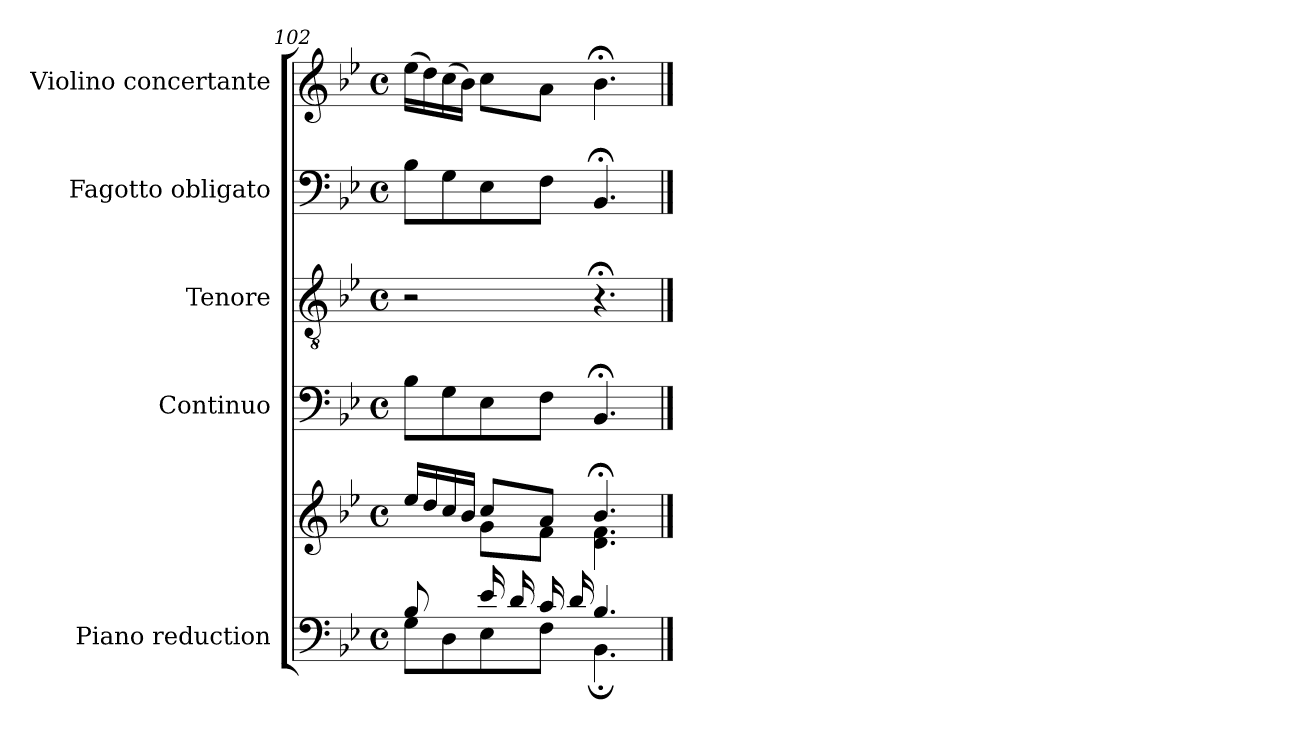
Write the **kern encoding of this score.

**kern	**kern	**kern	**kern	**kern	**kern
*part5	*part5	*part4	*part3	*part2	*part1
*staff6	*staff5	*staff4	*staff3	*staff2	*staff1
*I"Piano reduction	*	*I"Continuo	*I"Tenore	*I"Fagotto obligato	*I"Violino concertante
*I'Pno	*	*	*	*	*I'Vln
*clefF4	*clefG2	*clefF4	*clefGv2	*clefF4	*clefG2
*k[b-e-]	*k[b-e-]	*k[b-e-]	*k[b-e-]	*k[b-e-]	*k[b-e-]
*M4/4	*M4/4	*M4/4	*M4/4	*M4/4	*M4/4
*met(c)	*met(c)	*met(c)	*met(c)	*met(c)	*met(c)
=102	=102	=102	=102	=102	=102
*^	*^	*	*	*	*
*	*	*	*^	*	*	*	*
8B-/L	8G\L	16ee-/LL	4ryy	8ryy	8B-\L	2r	8B-\L	(>16ee-\LL
.	.	16dd/	.	.	.	.	.	16dd\)
8ryy	8D\	16cc/	.	8f\J	8G\	.	8G\	(>16cc\
.	.	16b-/JJ	.	.	.	.	.	16b-\JJ)
16e-/LL	8E-\	8cc/L	8g\L	2ryy	8E-\	.	8E-\	8cc\L
16d/	.	.	.	.	.	.	.	.
16c/	8F\J	8a/J	8f\J	.	8F\J	.	8F\J	8a\J
16d/JJ	.	.	.	.	.	.	.	.
4.B-/	4.BB-;\	4.b-;</	4.d\ 4.f\	.	4.BB-;</	4.r;<	4.BB-;</	4.b-;<\
.	.	.	.	8ryy	.	.	.	.
*v	*v	*	*	*	*	*	*	*
*	*v	*v	*v	*	*	*	*
==	==	==	==	==	==
*-	*-	*-	*-	*-	*-
